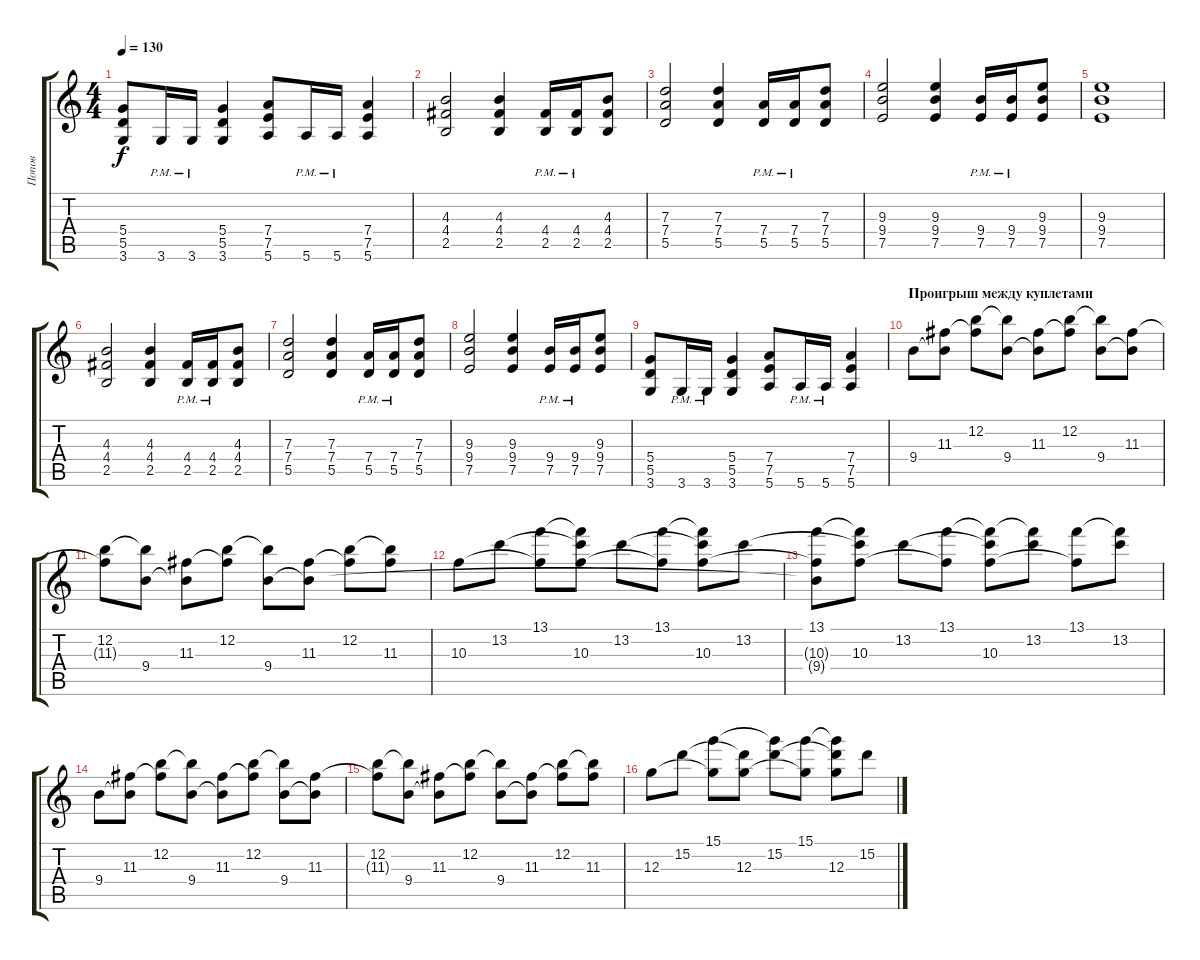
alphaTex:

\track ("Попов" "Попов") {instrument distortionguitar}
\staff {score tabs}
\tuning (E4 B3 G3 D3 A2 E2) {hide}
\ts (4 4)
\tempo 130
\clef g2
\ks c
(5.4 5.5 3.6).8{dy f} 3.6{pm}.16 3.6{pm}.16 (5.4 5.5 3.6).4 (7.4 7.5 5.6).8 5.6{pm}.16 5.6{pm}.16 (7.4 7.5 5.6).4 |
(4.3 4.4 2.5).2 (4.3 4.4 2.5).4 (4.4{pm} 2.5{pm}).16 (4.4{pm} 2.5{pm}).16 (4.3 4.4 2.5).8 |
(7.3 7.4 5.5).2 (7.3 7.4 5.5).4 (7.4{pm} 5.5{pm}).16 (7.4{pm} 5.5{pm}).16 (7.3 7.4 5.5).8 |
(9.3 9.4 7.5).2 (9.3 9.4 7.5).4 (9.4{pm} 7.5{pm}).16 (9.4{pm} 7.5{pm}).16 (9.3 9.4 7.5).8 |
(9.3 9.4 7.5).1 |
(4.3 4.4 2.5).2 (4.3 4.4 2.5).4 (4.4{pm} 2.5{pm}).16 (4.4{pm} 2.5{pm}).16 (4.3 4.4 2.5).8 |
(7.3 7.4 5.5).2 (7.3 7.4 5.5).4 (7.4{pm} 5.5{pm}).16 (7.4{pm} 5.5{pm}).16 (7.3 7.4 5.5).8 |
(9.3 9.4 7.5).2 (9.3 9.4 7.5).4 (9.4{pm} 7.5{pm}).16 (9.4{pm} 7.5{pm}).16 (9.3 9.4 7.5).8 |
(5.4 5.5 3.6).8 3.6{pm}.16 3.6{pm}.16 (5.4 5.5 3.6).4 (7.4 7.5 5.6).8 5.6{pm}.16 5.6{pm}.16 (7.4 7.5 5.6).4 |
\section ("" "Проигрыш между куплетами")
9.4.8 (11.3 9.4{t}).8 (12.2 11.3{t}).8 (12.2{t} 9.4).8 (11.3 9.4{t}).8 (12.2 11.3{t}).8 (12.2{t} 9.4).8 (11.3 9.4{t}).8 |
(12.2 11.3{t}).8 (12.2{t} 9.4).8 (11.3 9.4{t}).8 (12.2 11.3{t}).8 (12.2{t} 9.4).8 (11.3 9.4{t}).8 (12.2 11.3{t}).8 (12.2{t} 11.3).8 |
10.3.8 13.2.8 (13.1 10.3{t}).8 (13.1{t} 13.2{t} 10.3).8 13.2.8 (13.1 10.3{t}).8 (13.1{t} 13.2{t} 10.3).8 13.2.8 |
(13.1 10.3{t} 9.4{t}).8 (13.1{t} 13.2{t} 10.3).8 13.2.8 (13.1 10.3{t}).8 (13.1{t} 13.2{t} 10.3).8 (13.1{t} 13.2).8 (13.1 10.3{t}).8 (13.1{t} 13.2).8 |
9.4.8 (11.3 9.4{t}).8 (12.2 11.3{t}).8 (12.2{t} 9.4).8 (11.3 9.4{t}).8 (12.2 11.3{t}).8 (12.2{t} 9.4).8 (11.3 9.4{t}).8 |
(12.2 11.3{t}).8 (12.2{t} 9.4).8 (11.3 9.4{t}).8 (12.2 11.3{t}).8 (12.2{t} 9.4).8 (11.3 9.4{t}).8 (12.2 11.3{t}).8 (12.2{t} 11.3).8 |
12.3.8 15.2.8 (15.1 12.3{t}).8 (15.2{t} 12.3).8 (15.1{t} 15.2).8 (15.1 12.3{t}).8 (15.1{t} 15.2{t} 12.3).8 15.2.8
